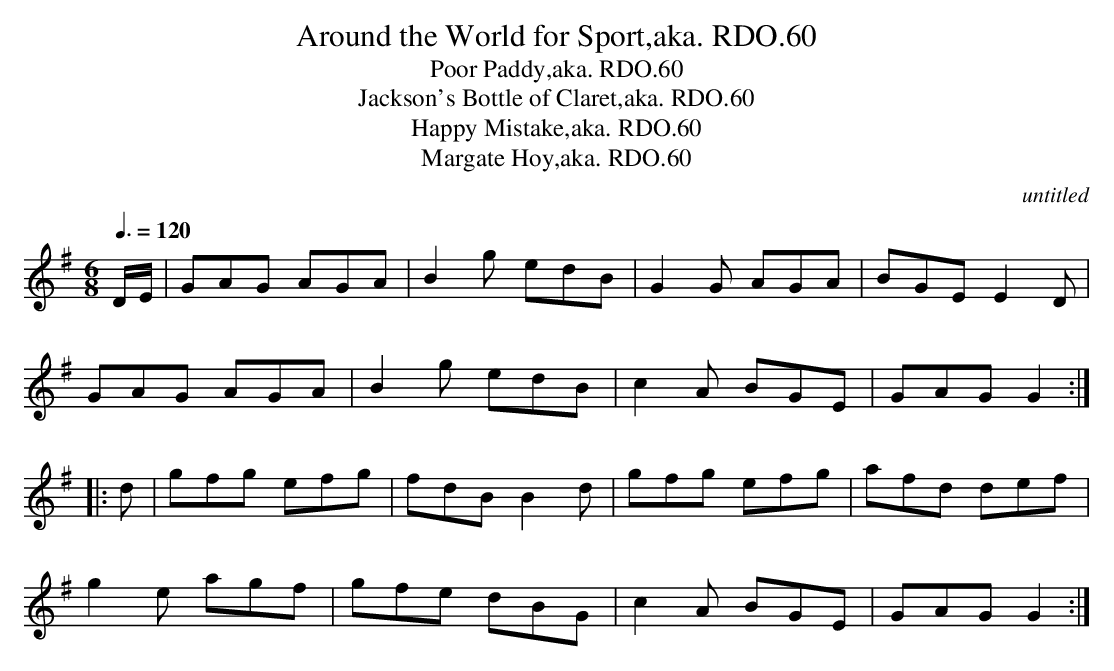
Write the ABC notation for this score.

X:1
T:Around the World for Sport,aka. RDO.60
T:Poor Paddy,aka. RDO.60
T:Jackson's Bottle of Claret,aka. RDO.60
T:Happy Mistake,aka. RDO.60
T:Margate Hoy,aka. RDO.60
M:6/8
L:1/8
Q:3/8=120
C:untitled
K:G
D/E/|GAG AGA|B2g edB|G2G AGA|BGE E2D|
GAG AGA|B2g edB|c2A BGE|GAG G2:|
|:d|gfg efg|fdBB2d|gfg efg|afd def|
g2e agf|gfe dBG|c2A BGE|GAGG2:|
